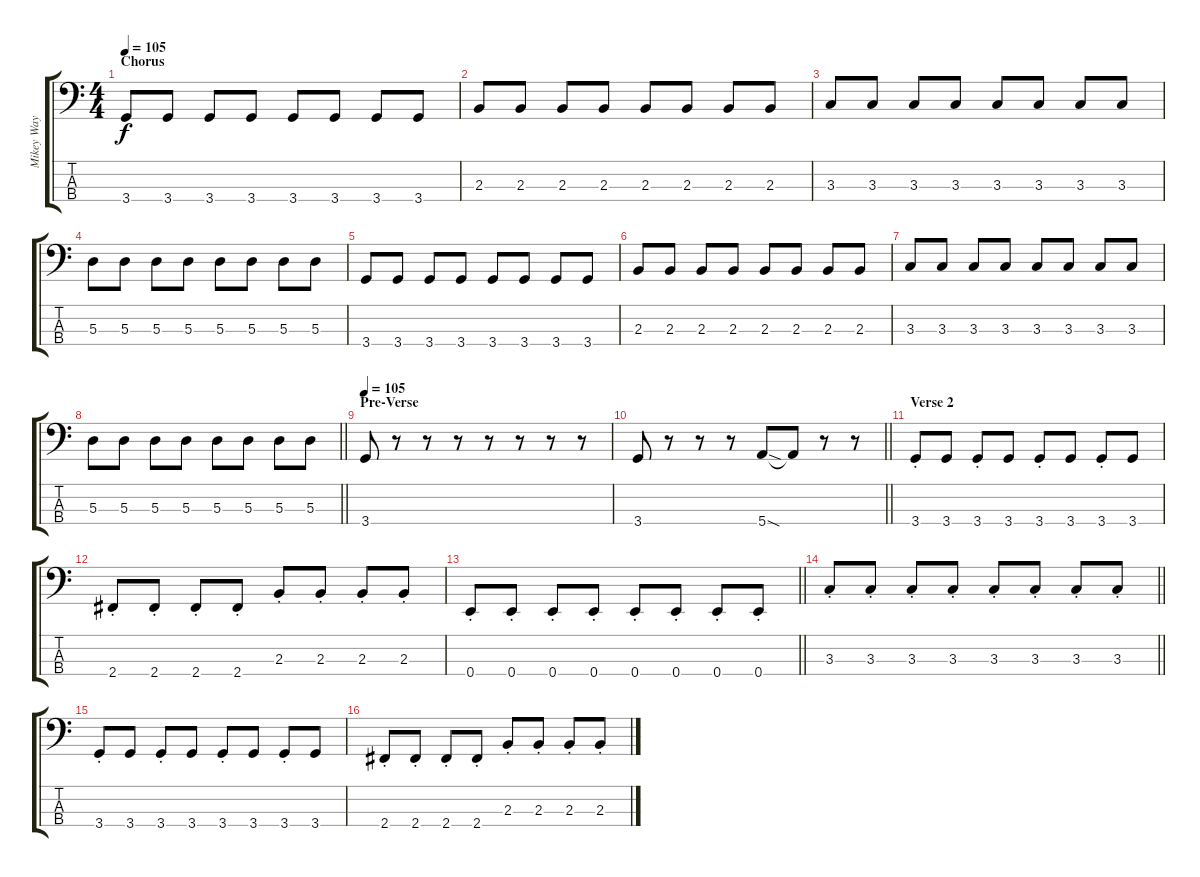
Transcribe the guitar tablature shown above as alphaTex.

\track ("Mikey Way" "Mikey Way") {instrument electricbassfinger}
\staff {score tabs}
\tuning (G2 D2 A1 E1) {hide}
\ts (4 4)
\section ("" "Chorus")
\tempo 105
\clef f4
\ks c
3.4.8{dy f} 3.4.8 3.4.8 3.4.8 3.4.8 3.4.8 3.4.8 3.4.8 |
2.3.8 2.3.8 2.3.8 2.3.8 2.3.8 2.3.8 2.3.8 2.3.8 |
3.3.8 3.3.8 3.3.8 3.3.8 3.3.8 3.3.8 3.3.8 3.3.8 |
5.3.8 5.3.8 5.3.8 5.3.8 5.3.8 5.3.8 5.3.8 5.3.8 |
3.4.8 3.4.8 3.4.8 3.4.8 3.4.8 3.4.8 3.4.8 3.4.8 |
2.3.8 2.3.8 2.3.8 2.3.8 2.3.8 2.3.8 2.3.8 2.3.8 |
3.3.8 3.3.8 3.3.8 3.3.8 3.3.8 3.3.8 3.3.8 3.3.8 |
\barLineRight lightlight
5.3.8 5.3.8 5.3.8 5.3.8 5.3.8 5.3.8 5.3.8 5.3.8 |
\section ("" "Pre-Verse")
\tempo 105
3.4.8 r.8 r.8 r.8 r.8 r.8 r.8 r.8 |
\barLineRight lightlight
3.4.8 r.8 r.8 r.8 5.4{sod}.8 5.4{t}.8 r.8 r.8 |
\section ("" "Verse 2")
3.4{st}.8 3.4.8 3.4{st}.8 3.4.8 3.4{st}.8 3.4.8 3.4{st}.8 3.4.8 |
2.4{st}.8 2.4{st}.8 2.4{st}.8 2.4{st}.8 2.3{st}.8 2.3{st}.8 2.3{st}.8 2.3{st}.8 |
\barLineRight lightlight
0.4{st}.8 0.4{st}.8 0.4{st}.8 0.4{st}.8 0.4{st}.8 0.4{st}.8 0.4{st}.8 0.4{st}.8 |
\barLineRight lightlight
3.3{st}.8 3.3{st}.8 3.3{st}.8 3.3{st}.8 3.3{st}.8 3.3{st}.8 3.3{st}.8 3.3{st}.8 |
3.4{st}.8 3.4.8 3.4{st}.8 3.4.8 3.4{st}.8 3.4.8 3.4{st}.8 3.4.8 |
2.4{st}.8 2.4{st}.8 2.4{st}.8 2.4{st}.8 2.3{st}.8 2.3{st}.8 2.3{st}.8 2.3{st}.8
